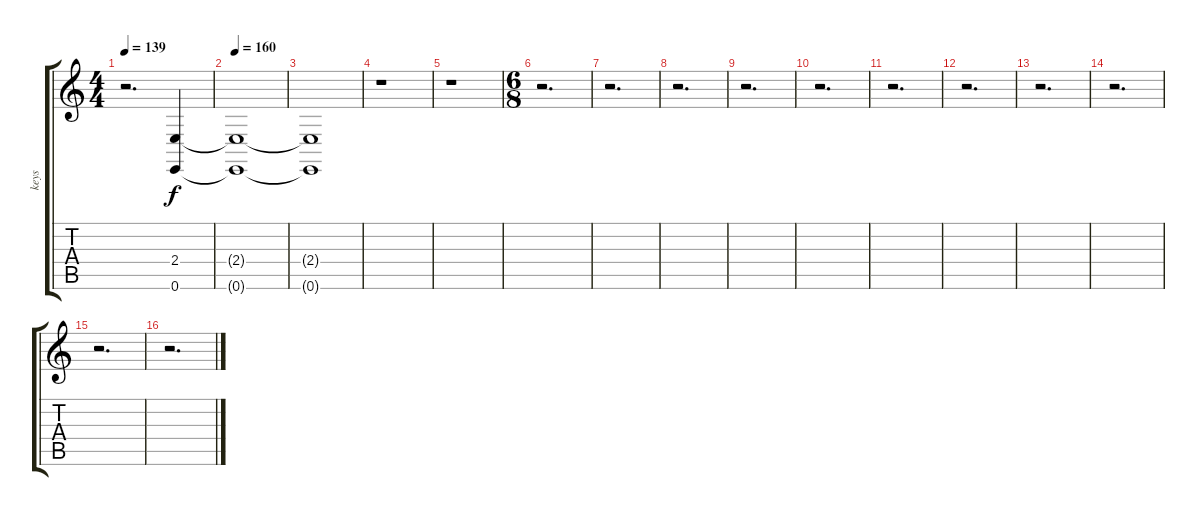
\track ("keys" "keys") {instrument pad8sweep}
\staff {score tabs}
\tuning (E4 B3 G3 D3 A2 E2) {hide}
\ts (4 4)
\tempo 139
\clef g2
\ks c
r.2{d dy f} (2.4 0.6).4 |
\tempo 160
(2.4{t} 0.6{t}).1 |
(2.4{t} 0.6{t}).1 |
r.1 |
r.1 |
\ts (6 8)
r.2{d} |
r.2{d} |
r.2{d} |
r.2{d} |
r.2{d} |
r.2{d} |
r.2{d} |
r.2{d} |
r.2{d} |
r.2{d} |
r.2{d}
